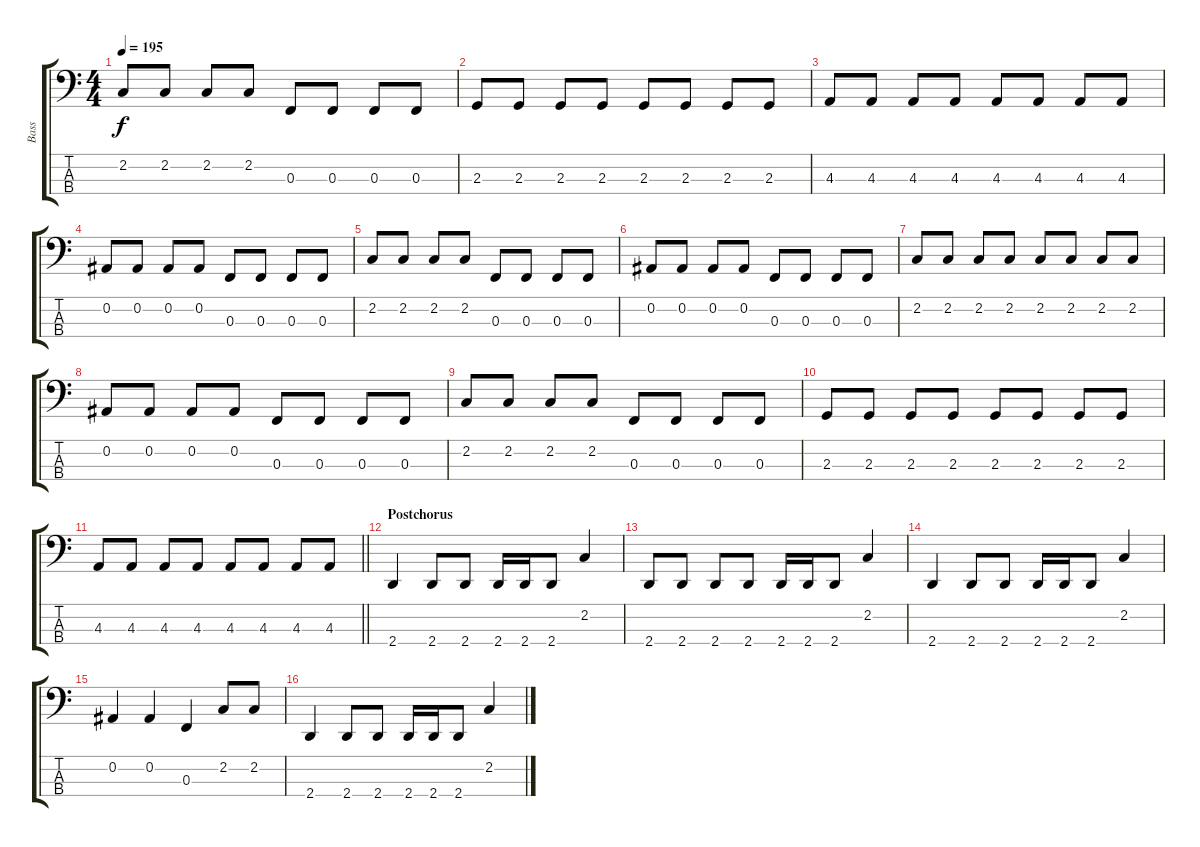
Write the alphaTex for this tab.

\track ("Bass" "Bass") {instrument electricbasspick}
\staff {score tabs}
\tuning (Eb2 Bb1 F1 C1) {hide}
\ts (4 4)
\tempo 195
\clef f4
\ks c
2.2.8{dy f} 2.2.8 2.2.8 2.2.8 0.3.8 0.3.8 0.3.8 0.3.8 |
2.3.8 2.3.8 2.3.8 2.3.8 2.3.8 2.3.8 2.3.8 2.3.8 |
4.3.8 4.3.8 4.3.8 4.3.8 4.3.8 4.3.8 4.3.8 4.3.8 |
0.2.8 0.2.8 0.2.8 0.2.8 0.3.8 0.3.8 0.3.8 0.3.8 |
2.2.8 2.2.8 2.2.8 2.2.8 0.3.8 0.3.8 0.3.8 0.3.8 |
0.2.8 0.2.8 0.2.8 0.2.8 0.3.8 0.3.8 0.3.8 0.3.8 |
2.2.8 2.2.8 2.2.8 2.2.8 2.2.8 2.2.8 2.2.8 2.2.8 |
0.2.8 0.2.8 0.2.8 0.2.8 0.3.8 0.3.8 0.3.8 0.3.8 |
2.2.8 2.2.8 2.2.8 2.2.8 0.3.8 0.3.8 0.3.8 0.3.8 |
2.3.8 2.3.8 2.3.8 2.3.8 2.3.8 2.3.8 2.3.8 2.3.8 |
\barLineRight lightlight
4.3.8 4.3.8 4.3.8 4.3.8 4.3.8 4.3.8 4.3.8 4.3.8 |
\section ("" "Postchorus")
2.4.4 2.4.8 2.4.8 2.4.16 2.4.16 2.4.8 2.2.4 |
2.4.8 2.4.8 2.4.8 2.4.8 2.4.16 2.4.16 2.4.8 2.2.4 |
2.4.4 2.4.8 2.4.8 2.4.16 2.4.16 2.4.8 2.2.4 |
0.2.4 0.2.4 0.3.4 2.2.8 2.2.8 |
2.4.4 2.4.8 2.4.8 2.4.16 2.4.16 2.4.8 2.2.4
